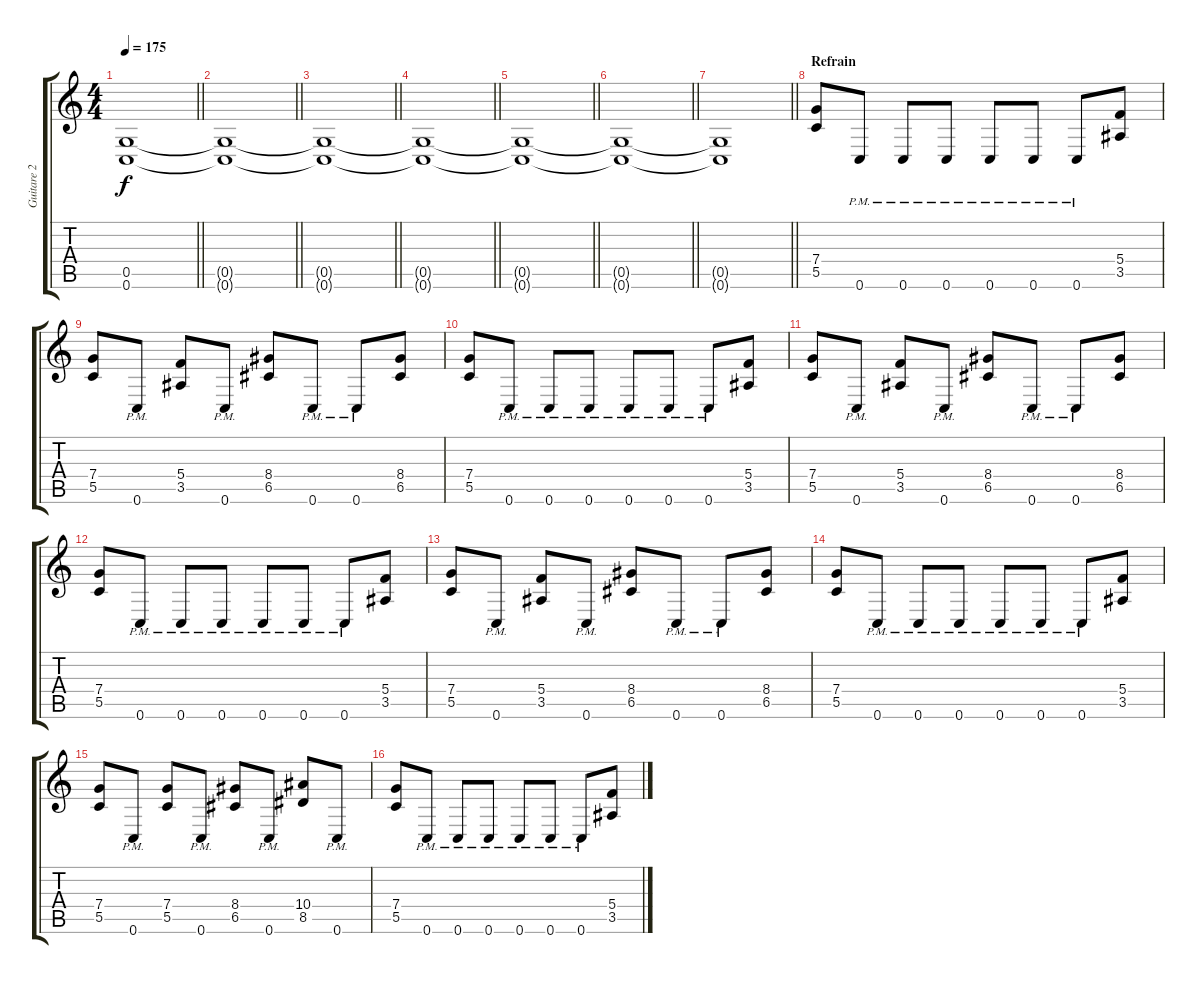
\track ("Guitare 2" "Guitare 2") {instrument distortionguitar}
\staff {score tabs}
\tuning (D4 A3 F3 C3 G2 C2) {hide}
\ts (4 4)
\tempo 175
\clef g2
\barLineRight lightlight
\ks c
(0.5{t} 0.6{t}).1{dy f} |
\barLineRight lightlight
(0.5{t} 0.6{t}).1 |
\barLineRight lightlight
(0.5{t} 0.6{t}).1 |
\barLineRight lightlight
(0.5{t} 0.6{t}).1 |
\barLineRight lightlight
(0.5{t} 0.6{t}).1 |
\barLineRight lightlight
(0.5{t} 0.6{t}).1 |
\barLineRight lightlight
(0.5{t} 0.6{t}).1 |
\section ("" "Refrain")
(7.4 5.5).8 0.6{pm}.8 0.6{pm}.8 0.6{pm}.8 0.6{pm}.8 0.6{pm}.8 0.6{pm}.8 (5.4 3.5).8 |
(7.4 5.5).8 0.6{pm}.8 (5.4 3.5).8 0.6{pm}.8 (8.4 6.5).8 0.6{pm}.8 0.6{pm}.8 (8.4 6.5).8 |
(7.4 5.5).8 0.6{pm}.8 0.6{pm}.8 0.6{pm}.8 0.6{pm}.8 0.6{pm}.8 0.6{pm}.8 (5.4 3.5).8 |
(7.4 5.5).8 0.6{pm}.8 (5.4 3.5).8 0.6{pm}.8 (8.4 6.5).8 0.6{pm}.8 0.6{pm}.8 (8.4 6.5).8 |
(7.4 5.5).8 0.6{pm}.8 0.6{pm}.8 0.6{pm}.8 0.6{pm}.8 0.6{pm}.8 0.6{pm}.8 (5.4 3.5).8 |
(7.4 5.5).8 0.6{pm}.8 (5.4 3.5).8 0.6{pm}.8 (8.4 6.5).8 0.6{pm}.8 0.6{pm}.8 (8.4 6.5).8 |
(7.4 5.5).8 0.6{pm}.8 0.6{pm}.8 0.6{pm}.8 0.6{pm}.8 0.6{pm}.8 0.6{pm}.8 (5.4 3.5).8 |
(7.4 5.5).8 0.6{pm}.8 (7.4 5.5).8 0.6{pm}.8 (8.4 6.5).8 0.6{pm}.8 (10.4 8.5).8 0.6{pm}.8 |
(7.4 5.5).8 0.6{pm}.8 0.6{pm}.8 0.6{pm}.8 0.6{pm}.8 0.6{pm}.8 0.6{pm}.8 (5.4 3.5).8
